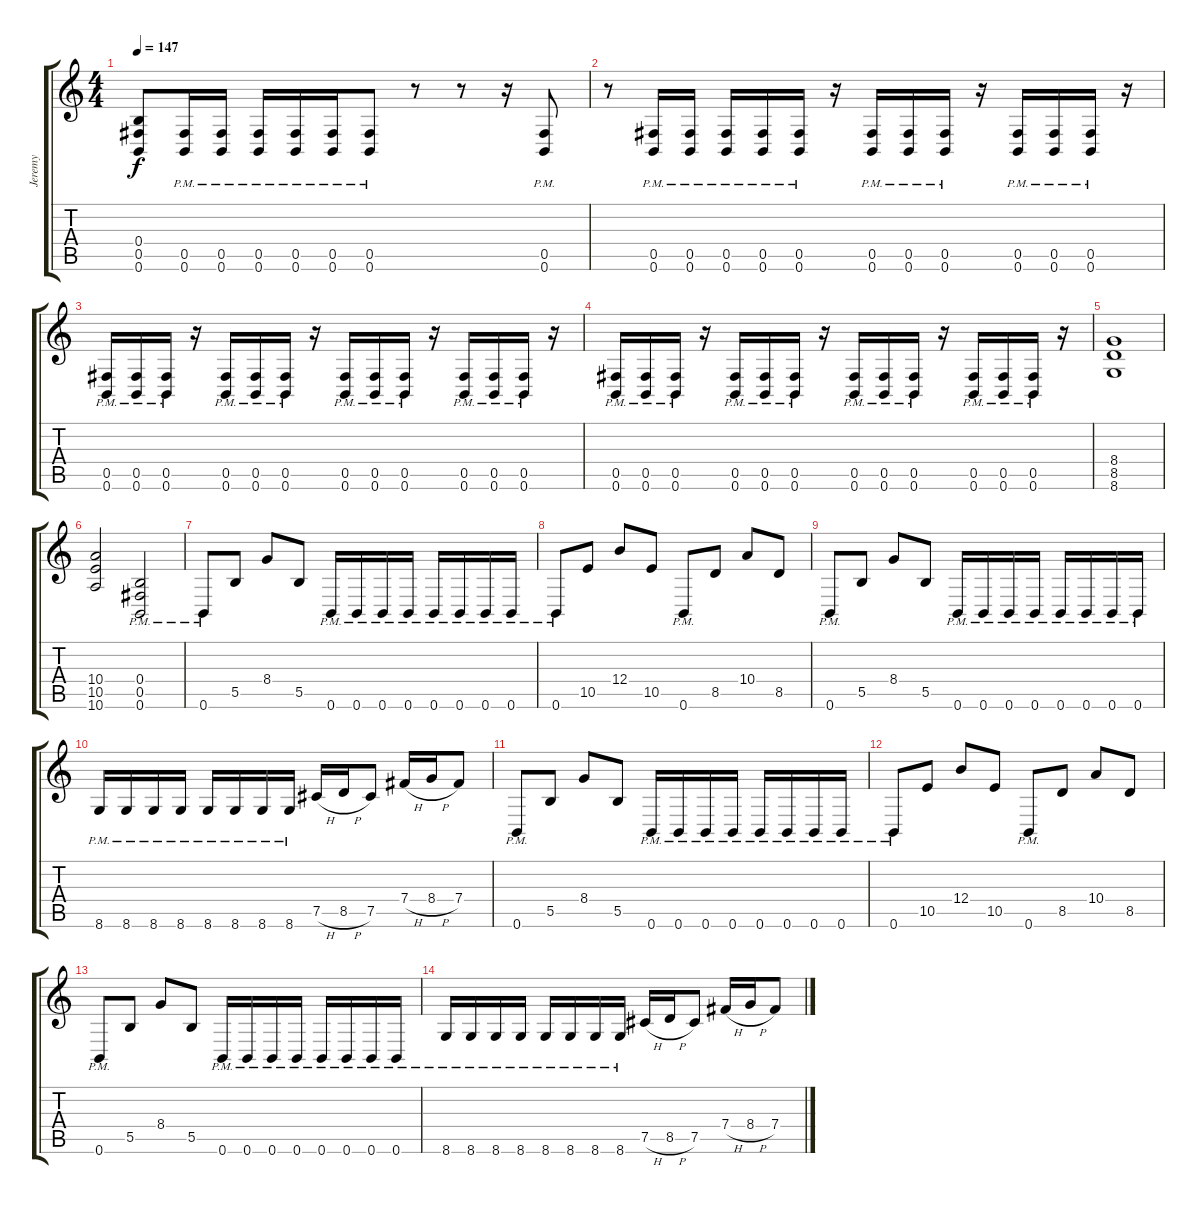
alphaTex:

\track ("Jeremy" "Jeremy") {instrument distortionguitar}
\staff {score tabs}
\tuning (Db4 Ab3 E3 B2 Gb2 B1) {hide}
\ts (4 4)
\tempo 147
\clef g2
\ks c
(0.4 0.5 0.6).8{dy f} (0.5{pm} 0.6{pm}).16 (0.5{pm} 0.6{pm}).16 (0.5{pm} 0.6{pm}).16 (0.5{pm} 0.6{pm}).16 (0.5{pm} 0.6{pm}).16 (0.5{pm} 0.6{pm}).8 r.8 r.8 r.16 (0.5{pm} 0.6{pm}).8 |
r.8 (0.5{pm} 0.6{pm}).16 (0.5{pm} 0.6{pm}).16 (0.5{pm} 0.6{pm}).16 (0.5{pm} 0.6{pm}).16 (0.5{pm} 0.6{pm}).16 r.16 (0.5{pm} 0.6{pm}).16 (0.5{pm} 0.6{pm}).16 (0.5{pm} 0.6{pm}).16 r.16 (0.5{pm} 0.6{pm}).16 (0.5{pm} 0.6{pm}).16 (0.5{pm} 0.6{pm}).16 r.16 |
(0.5{pm} 0.6{pm}).16 (0.5{pm} 0.6{pm}).16 (0.5{pm} 0.6{pm}).16 r.16 (0.5{pm} 0.6{pm}).16 (0.5{pm} 0.6{pm}).16 (0.5{pm} 0.6{pm}).16 r.16 (0.5{pm} 0.6{pm}).16 (0.5{pm} 0.6{pm}).16 (0.5{pm} 0.6{pm}).16 r.16 (0.5{pm} 0.6{pm}).16 (0.5{pm} 0.6{pm}).16 (0.5{pm} 0.6{pm}).16 r.16 |
(0.5{pm} 0.6{pm}).16 (0.5{pm} 0.6{pm}).16 (0.5{pm} 0.6{pm}).16 r.16 (0.5{pm} 0.6{pm}).16 (0.5{pm} 0.6{pm}).16 (0.5{pm} 0.6{pm}).16 r.16 (0.5{pm} 0.6{pm}).16 (0.5{pm} 0.6{pm}).16 (0.5{pm} 0.6{pm}).16 r.16 (0.5{pm} 0.6{pm}).16 (0.5{pm} 0.6{pm}).16 (0.5{pm} 0.6{pm}).16 r.16 |
(8.4 8.5 8.6).1 |
(10.4 10.5 10.6).2 (0.4{pm} 0.5{pm} 0.6{pm}).2 |
0.6{pm}.8 5.5.8 8.4.8 5.5.8 0.6{pm}.16 0.6{pm}.16 0.6{pm}.16 0.6{pm}.16 0.6{pm}.16 0.6{pm}.16 0.6{pm}.16 0.6{pm}.16 |
0.6{pm}.8 10.5.8 12.4.8 10.5.8 0.6{pm}.8 8.5.8 10.4.8 8.5.8 |
0.6{pm}.8 5.5.8 8.4.8 5.5.8 0.6{pm}.16 0.6{pm}.16 0.6{pm}.16 0.6{pm}.16 0.6{pm}.16 0.6{pm}.16 0.6{pm}.16 0.6{pm}.16 |
8.6{pm}.16 8.6{pm}.16 8.6{pm}.16 8.6{pm}.16 8.6{pm}.16 8.6{pm}.16 8.6{pm}.16 8.6{pm}.16 7.5{h}.16 8.5{h}.16 7.5.8 7.4{h}.16 8.4{h}.16 7.4.8 |
0.6{pm}.8{balance 13} 5.5.8 8.4.8 5.5.8 0.6{pm}.16 0.6{pm}.16 0.6{pm}.16 0.6{pm}.16 0.6{pm}.16 0.6{pm}.16 0.6{pm}.16 0.6{pm}.16 |
0.6{pm}.8 10.5.8 12.4.8 10.5.8 0.6{pm}.8 8.5.8 10.4.8 8.5.8 |
0.6{pm}.8 5.5.8 8.4.8 5.5.8 0.6{pm}.16 0.6{pm}.16 0.6{pm}.16 0.6{pm}.16 0.6{pm}.16 0.6{pm}.16 0.6{pm}.16 0.6{pm}.16 |
8.6{pm}.16 8.6{pm}.16 8.6{pm}.16 8.6{pm}.16 8.6{pm}.16 8.6{pm}.16 8.6{pm}.16 8.6{pm}.16 7.5{h}.16 8.5{h}.16 7.5.8 7.4{h}.16 8.4{h}.16 7.4.8
